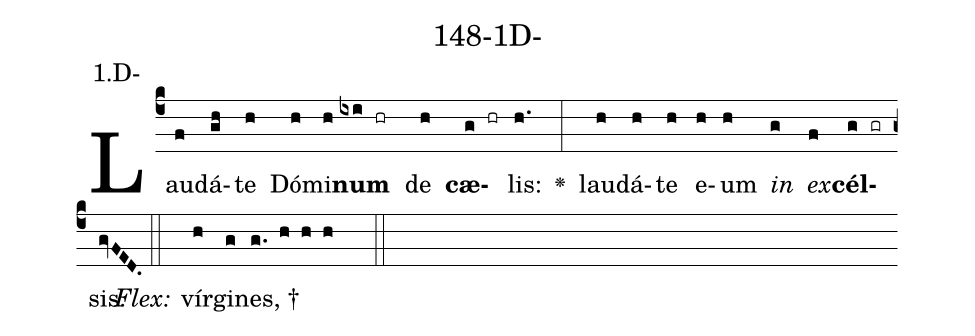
name: 148-1D-;
annotation: 1.D-;
%%
(c4)Lau(f)dá(gh)te(h) Dó(h)mi(h)<b>num</b>(ixi hr) de(h) <b>cæ</b>(g hr)lis:(h.) <v>\greheightstar</v>(:) lau(h)dá(h)te(h) e(h)um(h) <i>in</i>(g) <i>ex</i>(f)<b>cél</b>(g gr)sis.(gvFED.) (::)
<i>Flex:</i>()  vír(h)gi(g)nes, †(g. h h h  ::)

%E(h) u(h) o(g) u(f) a(g) e.(gvFED.) (::)
